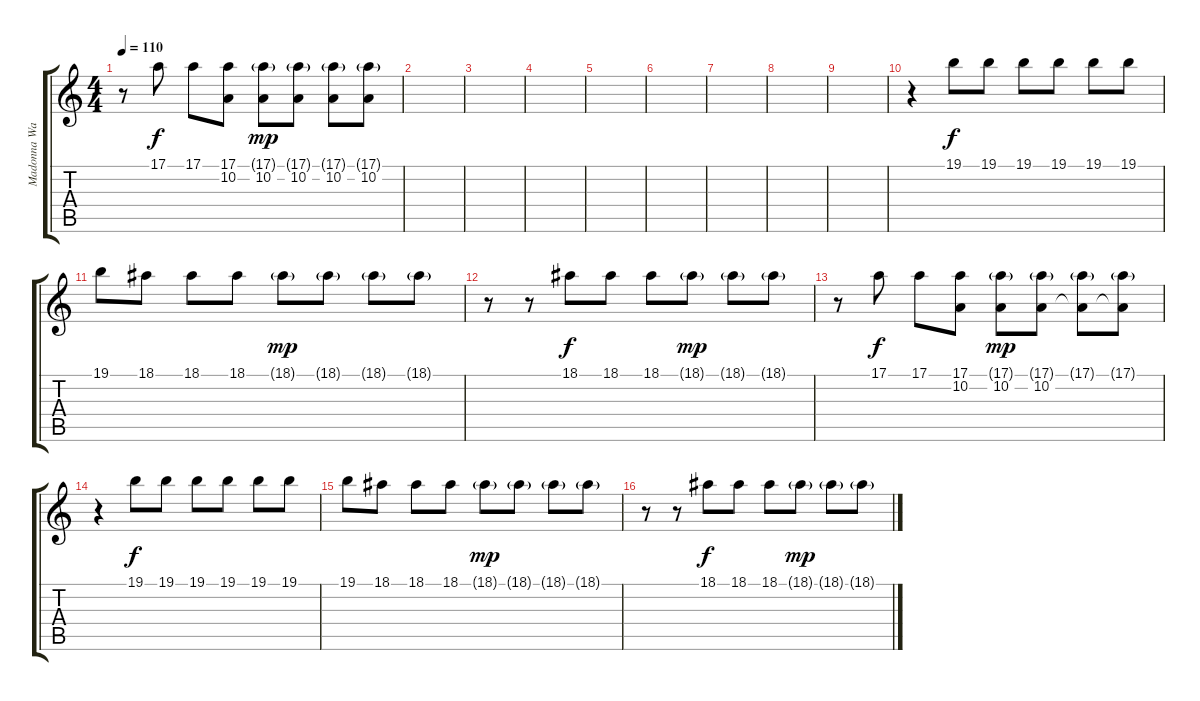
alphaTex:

\track ("Madonna Wayne Gacy" "Madonna Wa") {instrument fx1rain}
\staff {score tabs}
\tuning (E4 B3 G3 D3 A2 D2) {hide}
\ts (4 4)
\tempo 110
\clef g2
\ks c
r.8{dy mp} 17.1.8{dy f} 17.1.8 (17.1 10.2).8 (17.1{g} 10.2).8{dy mp} (17.1{g} 10.2).8 (17.1{g} 10.2).8 (17.1{g} 10.2).8 |
|
|
|
|
|
|
|
|
r.4 19.1.8{dy f} 19.1.8 19.1.8 19.1.8 19.1.8 19.1.8 |
19.1.8 18.1.8 18.1.8 18.1.8 18.1{g}.8{dy mp} 18.1{g}.8 18.1{g}.8 18.1{g}.8 |
r.8 r.8 18.1.8{dy f} 18.1.8 18.1.8 18.1{g}.8{dy mp} 18.1{g}.8 18.1{g}.8 |
r.8 17.1.8{dy f} 17.1.8 (17.1 10.2).8 (17.1{g} 10.2).8{dy mp} (17.1{g} 10.2).8 (17.1{g} 10.2{t}).8 (17.1{g} 10.2{t}).8 |
r.4 19.1.8{dy f} 19.1.8 19.1.8 19.1.8 19.1.8 19.1.8 |
19.1.8 18.1.8 18.1.8 18.1.8 18.1{g}.8{dy mp} 18.1{g}.8 18.1{g}.8 18.1{g}.8 |
r.8 r.8 18.1.8{dy f} 18.1.8 18.1.8 18.1{g}.8{dy mp} 18.1{g}.8 18.1{g}.8
